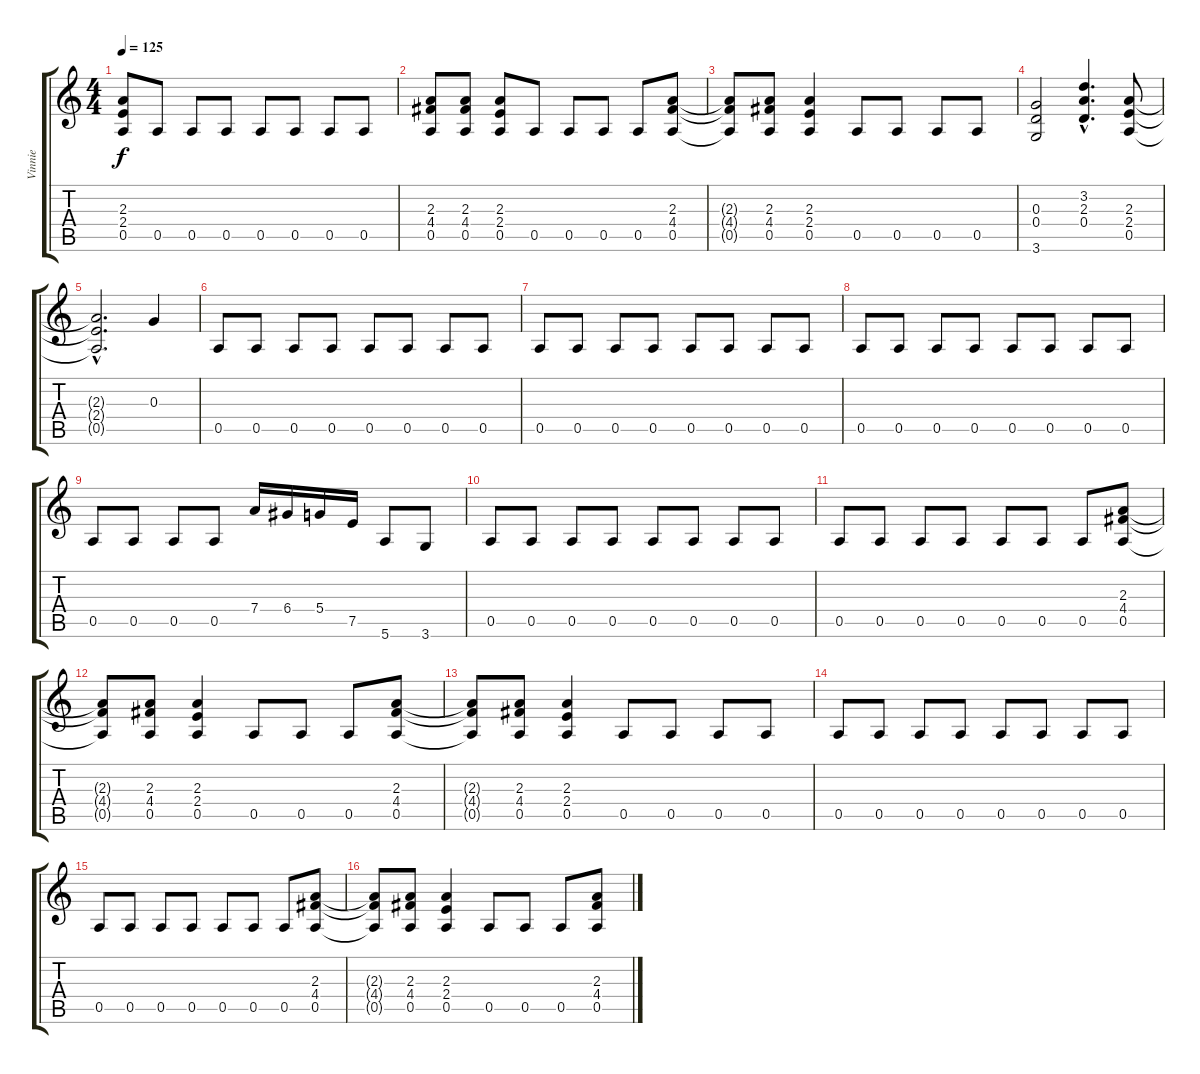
\track ("Vinnie" "Vinnie") {instrument overdrivenguitar}
\staff {score tabs}
\tuning (E4 B3 G3 D3 A2 E2) {hide}
\ts (4 4)
\tempo 125
\clef g2
\ks c
(2.3{t} 2.4{t} 0.5{t}).8{dy f} 0.5.8 0.5.8 0.5.8 0.5.8 0.5.8 0.5.8 0.5.8 |
(2.3 4.4 0.5).8 (2.3 4.4 0.5).8 (2.3 2.4 0.5).8 0.5.8 0.5.8 0.5.8 0.5.8 (2.3 4.4 0.5).8 |
(2.3{t} 4.4{t} 0.5{t}).8 (2.3 4.4 0.5).8 (2.3 2.4 0.5).4 0.5.8 0.5.8 0.5.8 0.5.8 |
(0.3 0.4 3.6).2 (3.2{hac} 2.3{hac} 0.4{hac}).4{d} (2.3 2.4 0.5).8 |
(2.3{hac t} 2.4{hac t} 0.5{hac t}).2{d} 0.3.4 |
0.5.8 0.5.8 0.5.8 0.5.8 0.5.8 0.5.8 0.5.8 0.5.8 |
0.5.8 0.5.8 0.5.8 0.5.8 0.5.8 0.5.8 0.5.8 0.5.8 |
0.5.8 0.5.8 0.5.8 0.5.8 0.5.8 0.5.8 0.5.8 0.5.8 |
0.5.8 0.5.8 0.5.8 0.5.8 7.4.16 6.4.16 5.4.16 7.5.16 5.6.8 3.6.8 |
0.5.8 0.5.8 0.5.8 0.5.8 0.5.8 0.5.8 0.5.8 0.5.8 |
0.5.8 0.5.8 0.5.8 0.5.8 0.5.8 0.5.8 0.5.8 (2.3 4.4 0.5).8 |
(2.3{t} 4.4{t} 0.5{t}).8 (2.3 4.4 0.5).8 (2.3 2.4 0.5).4 0.5.8 0.5.8 0.5.8 (2.3 4.4 0.5).8 |
(2.3{t} 4.4{t} 0.5{t}).8 (2.3 4.4 0.5).8 (2.3 2.4 0.5).4 0.5.8 0.5.8 0.5.8 0.5.8 |
0.5.8 0.5.8 0.5.8 0.5.8 0.5.8 0.5.8 0.5.8 0.5.8 |
0.5.8 0.5.8 0.5.8 0.5.8 0.5.8 0.5.8 0.5.8 (2.3 4.4 0.5).8 |
(2.3{t} 4.4{t} 0.5{t}).8 (2.3 4.4 0.5).8 (2.3 2.4 0.5).4 0.5.8 0.5.8 0.5.8 (2.3 4.4 0.5).8
